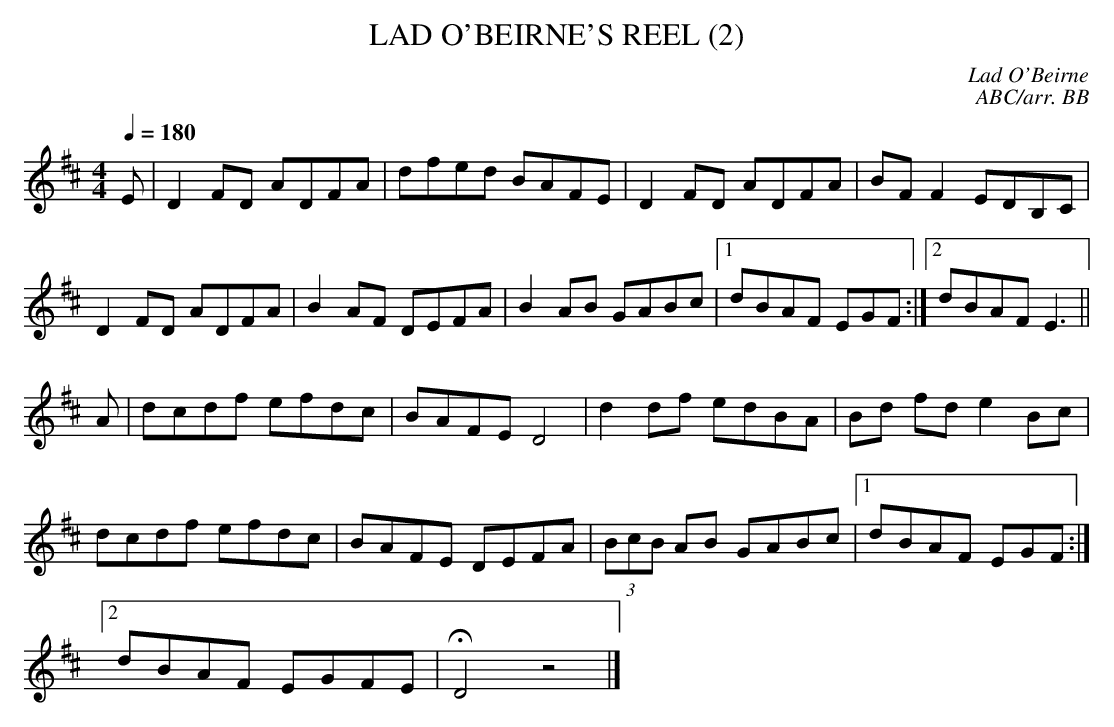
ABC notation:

X:1
T:LAD O'BEIRNE'S REEL (2)
C:Lad O'Beirne
C:ABC/arr. BB
Q:1/4=180
L:1/8
M:4/4
K:D
E|D2 FD ADFA|dfed BAFE|D2 FD ADFA|BF F2 EDB,C|
D2 FD ADFA|B2 AF DEFA|B2 AB GABc|1 dBAF EGF :|\
[2 dBAF E3||
A|dcdf efdc|BAFE D4|d2 df edBA|Bd fd e2 Bc|
dcdf efdc|BAFE DEFA|(3BcB AB GABc|1 dBAF EGF :|
[2 dBAF EGFE|HD4z4|]
